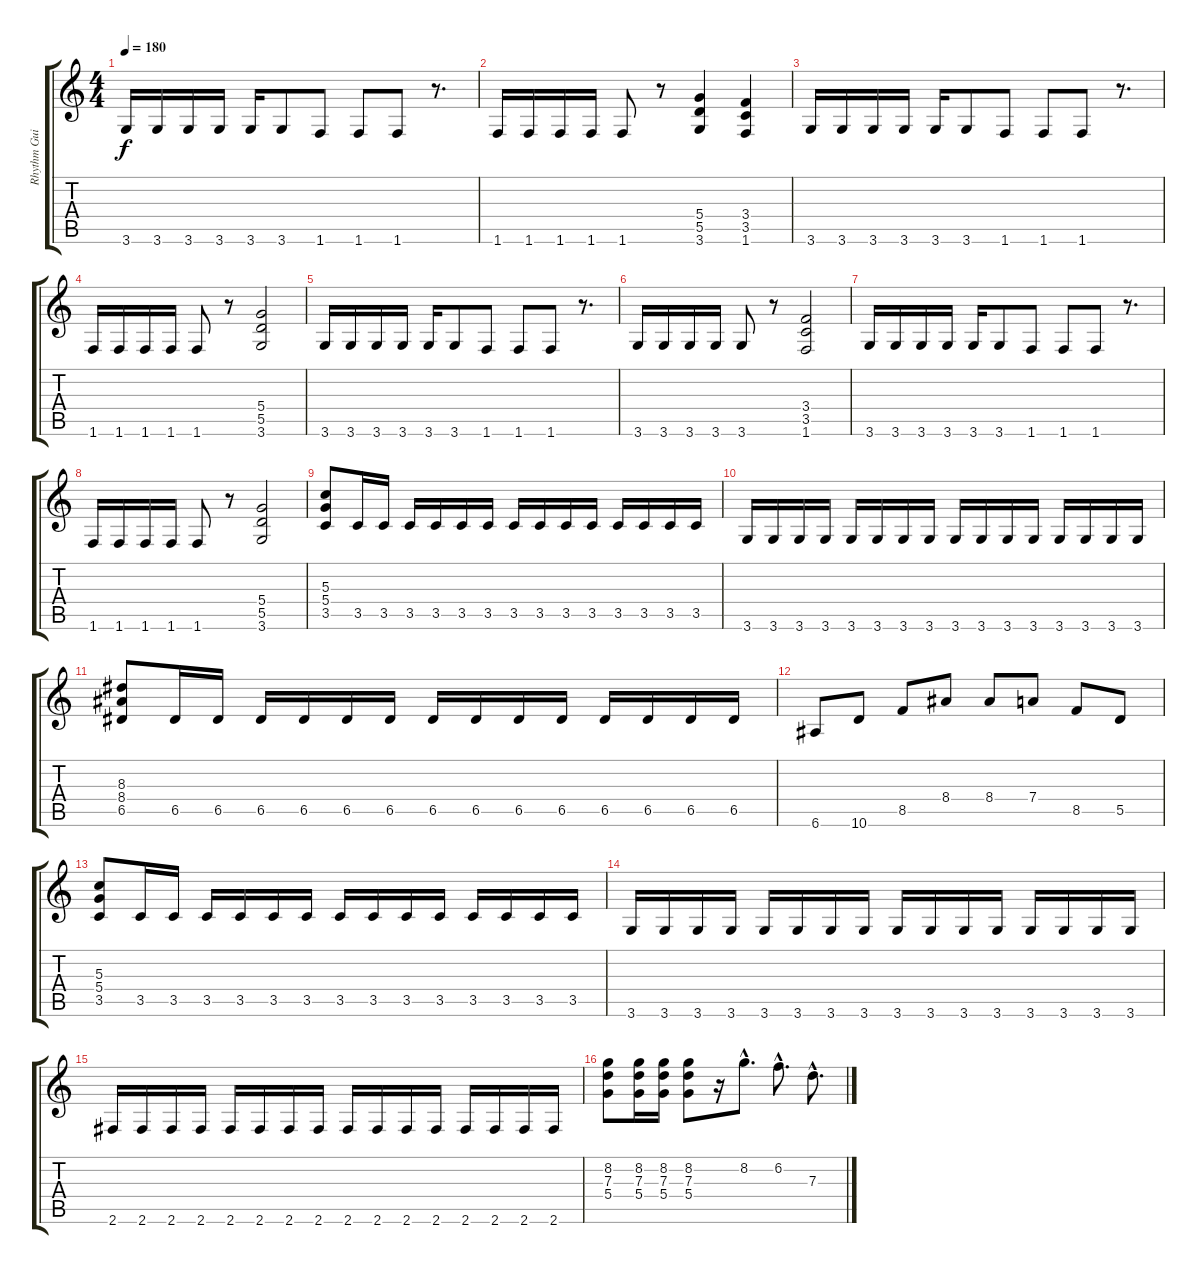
\track ("Rhythm Guitar" "Rhythm Gui") {instrument distortionguitar}
\staff {score tabs}
\tuning (E4 B3 G3 D3 A2 E2) {hide}
\ts (4 4)
\tempo 180
\clef g2
\ks c
3.6.16{dy f} 3.6.16 3.6.16 3.6.16 3.6.16 3.6.8 1.6.8 1.6.8 1.6.8 r.8{d} |
1.6.16 1.6.16 1.6.16 1.6.16 1.6.8 r.8 (5.4 5.5 3.6).4 (3.4 3.5 1.6).4 |
3.6.16 3.6.16 3.6.16 3.6.16 3.6.16 3.6.8 1.6.8 1.6.8 1.6.8 r.8{d} |
1.6.16 1.6.16 1.6.16 1.6.16 1.6.8 r.8 (5.4 5.5 3.6).2 |
3.6.16 3.6.16 3.6.16 3.6.16 3.6.16 3.6.8 1.6.8 1.6.8 1.6.8 r.8{d} |
3.6.16 3.6.16 3.6.16 3.6.16 3.6.8 r.8 (3.4 3.5 1.6).2 |
3.6.16 3.6.16 3.6.16 3.6.16 3.6.16 3.6.8 1.6.8 1.6.8 1.6.8 r.8{d} |
1.6.16 1.6.16 1.6.16 1.6.16 1.6.8 r.8 (5.4 5.5 3.6).2 |
(5.3 5.4 3.5).8 3.5.16 3.5.16 3.5.16 3.5.16 3.5.16 3.5.16 3.5.16 3.5.16 3.5.16 3.5.16 3.5.16 3.5.16 3.5.16 3.5.16 |
3.6.16 3.6.16 3.6.16 3.6.16 3.6.16 3.6.16 3.6.16 3.6.16 3.6.16 3.6.16 3.6.16 3.6.16 3.6.16 3.6.16 3.6.16 3.6.16 |
(8.3 8.4 6.5).8 6.5.16 6.5.16 6.5.16 6.5.16 6.5.16 6.5.16 6.5.16 6.5.16 6.5.16 6.5.16 6.5.16 6.5.16 6.5.16 6.5.16 |
6.6.8 10.6.8 8.5.8 8.4.8 8.4.8 7.4.8 8.5.8 5.5.8 |
(5.3 5.4 3.5).8 3.5.16 3.5.16 3.5.16 3.5.16 3.5.16 3.5.16 3.5.16 3.5.16 3.5.16 3.5.16 3.5.16 3.5.16 3.5.16 3.5.16 |
3.6.16 3.6.16 3.6.16 3.6.16 3.6.16 3.6.16 3.6.16 3.6.16 3.6.16 3.6.16 3.6.16 3.6.16 3.6.16 3.6.16 3.6.16 3.6.16 |
2.6.16 2.6.16 2.6.16 2.6.16 2.6.16 2.6.16 2.6.16 2.6.16 2.6.16 2.6.16 2.6.16 2.6.16 2.6.16 2.6.16 2.6.16 2.6.16 |
(8.2 7.3 5.4).8 (8.2 7.3 5.4).16 (8.2 7.3 5.4).16 (8.2 7.3 5.4).8 r.16 8.2{hac}.8{d} 6.2{hac}.8{d} 7.3{hac}.8{d}
